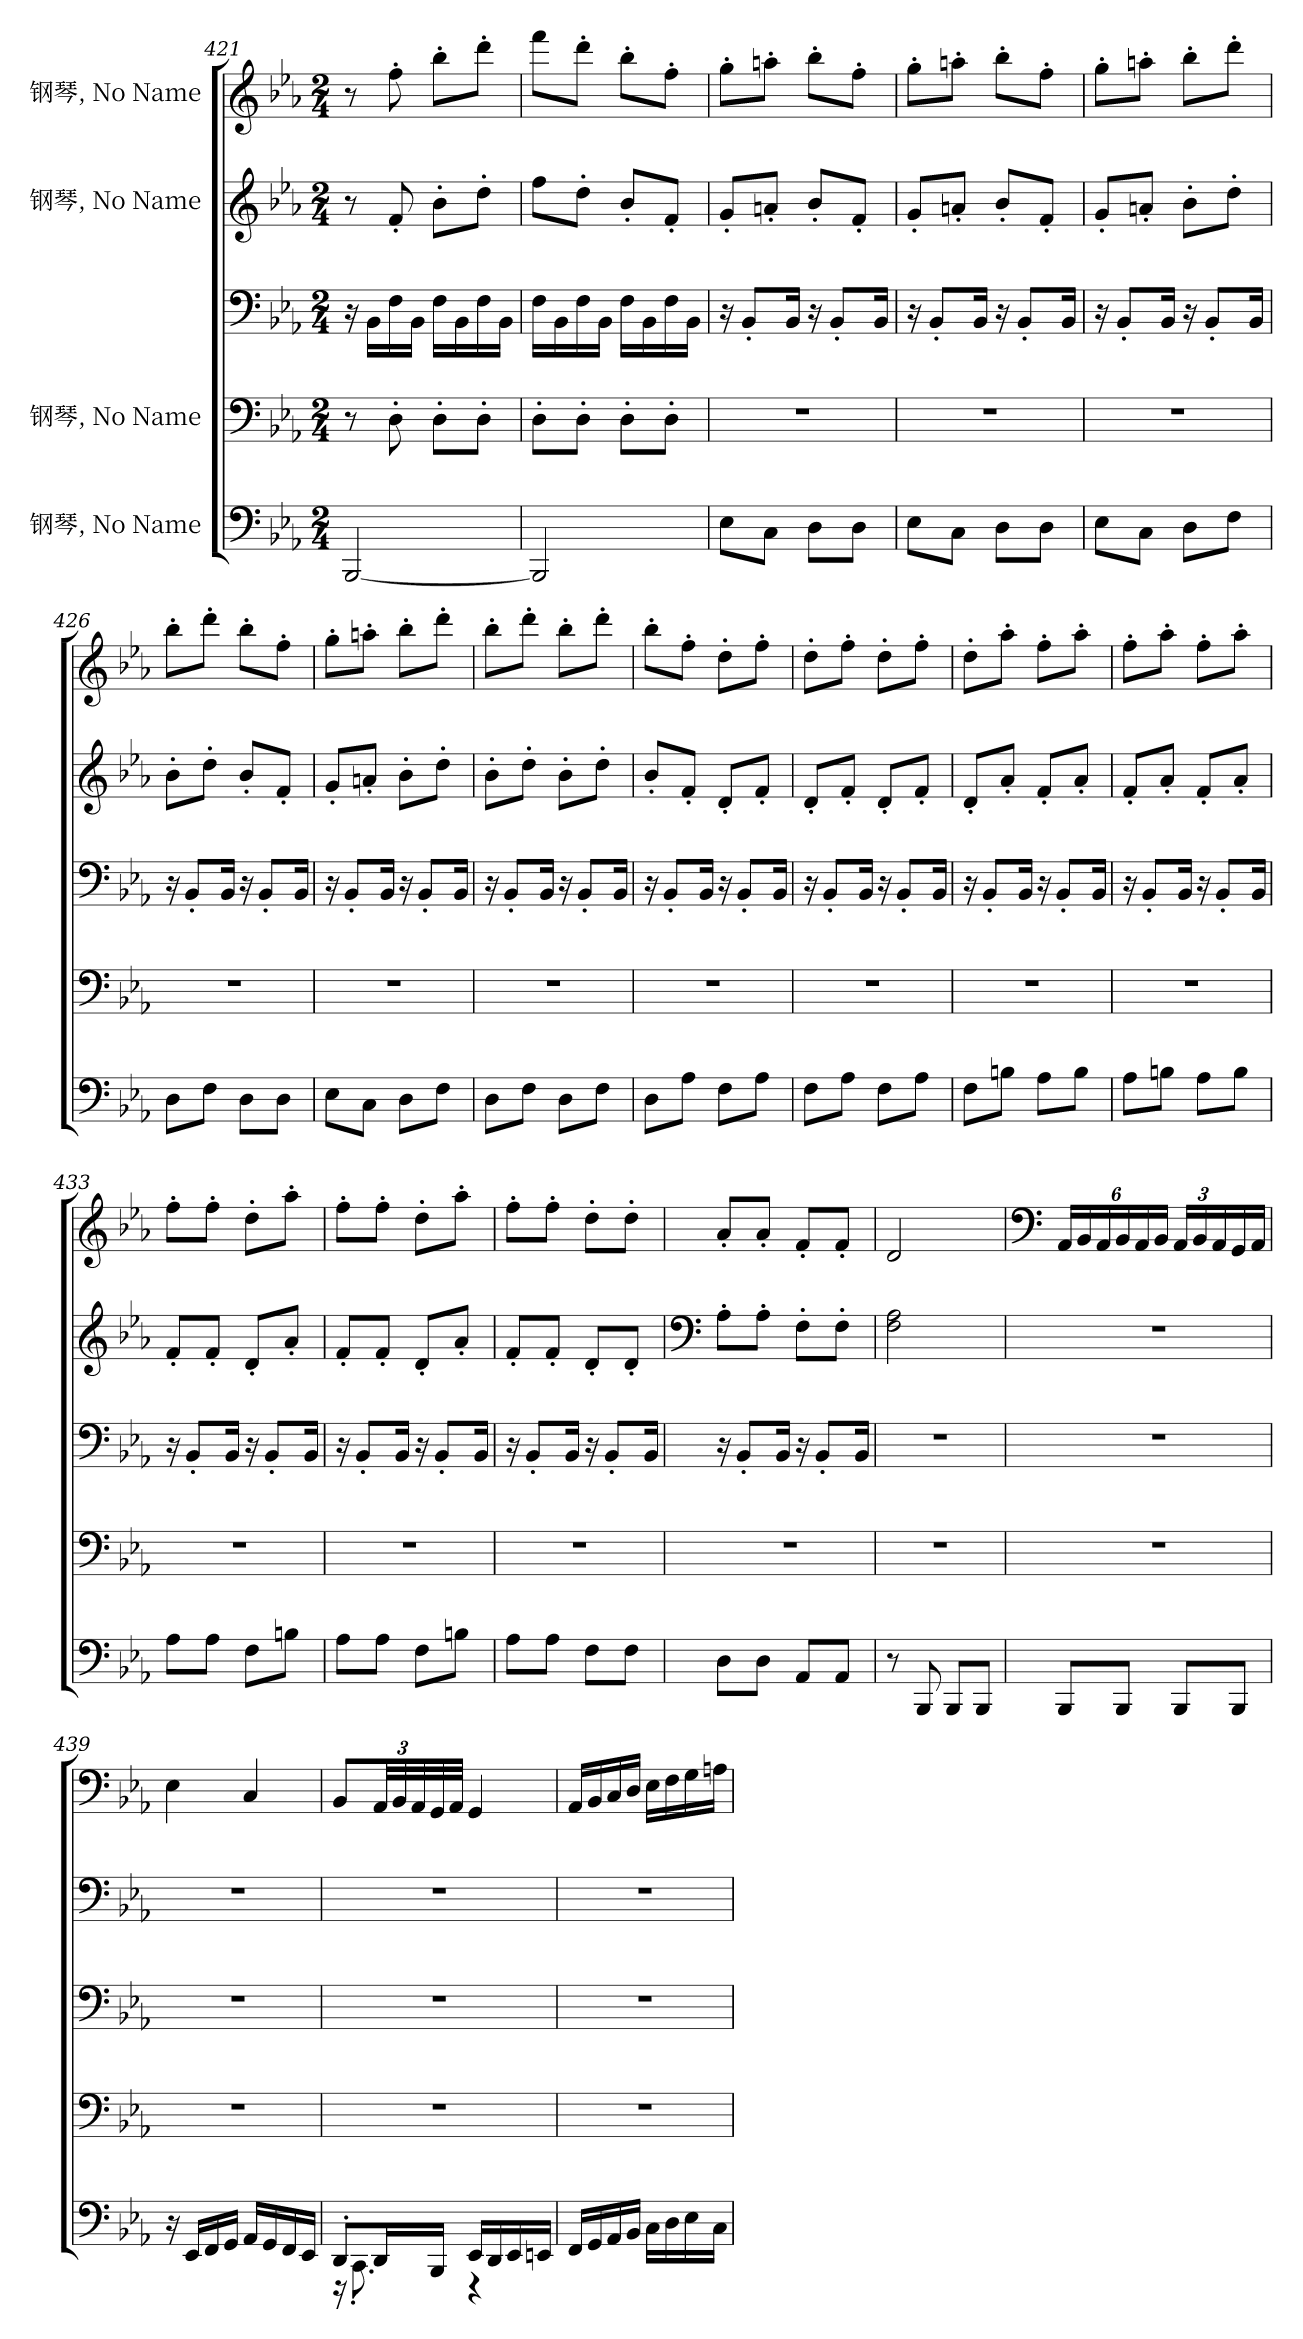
**kern	**kern	**kern	**kern	**kern
*part4	*part3	*part3	*part2	*part1
*staff5	*staff4	*staff3	*staff2	*staff1
*I"钢琴, No Name	*I"钢琴, No Name	*	*I"钢琴, No Name	*I"钢琴, No Name
*clefF4	*clefF4	*clefF4	*clefG2	*clefG2
*k[b-e-a-]	*k[b-e-a-]	*k[b-e-a-]	*k[b-e-a-]	*k[b-e-a-]
*M2/4	*M2/4	*M2/4	*M2/4	*M2/4
=421	=421	=421	=421	=421
[2BBB-/	8r	16r	8r	8r
.	.	16BB-\LL	.	.
.	8D'\	16F\	8f'/	8ff'\
.	.	16BB-\JJ	.	.
.	8D'\L	16F\LL	8b-'\L	8bb-'\L
.	.	16BB-\	.	.
.	8D'\J	16F\	8dd'\J	8ddd'\J
.	.	16BB-\JJ	.	.
=422	=422	=422	=422	=422
2BBB-/]	8D'\L	16F\LL	8ff\L	8fff\L
.	.	16BB-\	.	.
.	8D'\J	16F\	8dd'\J	8ddd'\J
.	.	16BB-\JJ	.	.
.	8D'\L	16F\LL	8b-'/L	8bb-'\L
.	.	16BB-\	.	.
.	8D'\J	16F\	8f'/J	8ff'\J
.	.	16BB-\JJ	.	.
!!LO:PB:g=z
=423	=423	=423	=423	=423
8E-\L	2r	16r	8g'/L	8gg'\L
.	.	8BB-'/L	.	.
8C\J	.	.	8an'/J	8aan'\J
.	.	16BB-/Jk	.	.
8D\L	.	16r	8b-'/L	8bb-'\L
.	.	8BB-'/L	.	.
8D\J	.	.	8f'/J	8ff'\J
.	.	16BB-/Jk	.	.
=424	=424	=424	=424	=424
8E-\L	2r	16r	8g'/L	8gg'\L
.	.	8BB-'/L	.	.
8C\J	.	.	8an'/J	8aan'\J
.	.	16BB-/Jk	.	.
8D\L	.	16r	8b-'/L	8bb-'\L
.	.	8BB-'/L	.	.
8D\J	.	.	8f'/J	8ff'\J
.	.	16BB-/Jk	.	.
=425	=425	=425	=425	=425
8E-\L	2r	16r	8g'/L	8gg'\L
.	.	8BB-'/L	.	.
8C\J	.	.	8an'/J	8aan'\J
.	.	16BB-/Jk	.	.
8D\L	.	16r	8b-'\L	8bb-'\L
.	.	8BB-'/L	.	.
8F\J	.	.	8dd'\J	8ddd'\J
.	.	16BB-/Jk	.	.
=426	=426	=426	=426	=426
8D\L	2r	16r	8b-'\L	8bb-'\L
.	.	8BB-'/L	.	.
8F\J	.	.	8dd'\J	8ddd'\J
.	.	16BB-/Jk	.	.
8D\L	.	16r	8b-'/L	8bb-'\L
.	.	8BB-'/L	.	.
8D\J	.	.	8f'/J	8ff'\J
.	.	16BB-/Jk	.	.
=427	=427	=427	=427	=427
8E-\L	2r	16r	8g'/L	8gg'\L
.	.	8BB-'/L	.	.
8C\J	.	.	8an'/J	8aan'\J
.	.	16BB-/Jk	.	.
8D\L	.	16r	8b-'\L	8bb-'\L
.	.	8BB-'/L	.	.
8F\J	.	.	8dd'\J	8ddd'\J
.	.	16BB-/Jk	.	.
=428	=428	=428	=428	=428
8D\L	2r	16r	8b-'\L	8bb-'\L
.	.	8BB-'/L	.	.
8F\J	.	.	8dd'\J	8ddd'\J
.	.	16BB-/Jk	.	.
8D\L	.	16r	8b-'\L	8bb-'\L
.	.	8BB-'/L	.	.
8F\J	.	.	8dd'\J	8ddd'\J
.	.	16BB-/Jk	.	.
!!LO:LB:g=z
=429	=429	=429	=429	=429
8D\L	2r	16r	8b-'/L	8bb-'\L
.	.	8BB-'/L	.	.
8A-\J	.	.	8f'/J	8ff'\J
.	.	16BB-/Jk	.	.
8F\L	.	16r	8d'/L	8dd'\L
.	.	8BB-'/L	.	.
8A-\J	.	.	8f'/J	8ff'\J
.	.	16BB-/Jk	.	.
=430	=430	=430	=430	=430
8F\L	2r	16r	8d'/L	8dd'\L
.	.	8BB-'/L	.	.
8A-\J	.	.	8f'/J	8ff'\J
.	.	16BB-/Jk	.	.
8F\L	.	16r	8d'/L	8dd'\L
.	.	8BB-'/L	.	.
8A-\J	.	.	8f'/J	8ff'\J
.	.	16BB-/Jk	.	.
=431	=431	=431	=431	=431
8F\L	2r	16r	8d'/L	8dd'\L
.	.	8BB-'/L	.	.
8Bn\J	.	.	8a-'/J	8aa-'\J
.	.	16BB-/Jk	.	.
8A-\L	.	16r	8f'/L	8ff'\L
.	.	8BB-'/L	.	.
8B\J	.	.	8a-'/J	8aa-'\J
.	.	16BB-/Jk	.	.
=432	=432	=432	=432	=432
8A-\L	2r	16r	8f'/L	8ff'\L
.	.	8BB-'/L	.	.
8Bn\J	.	.	8a-'/J	8aa-'\J
.	.	16BB-/Jk	.	.
8A-\L	.	16r	8f'/L	8ff'\L
.	.	8BB-'/L	.	.
8B\J	.	.	8a-'/J	8aa-'\J
.	.	16BB-/Jk	.	.
=433	=433	=433	=433	=433
8A-\L	2r	16r	8f'/L	8ff'\L
.	.	8BB-'/L	.	.
8A-\J	.	.	8f'/J	8ff'\J
.	.	16BB-/Jk	.	.
8F\L	.	16r	8d'/L	8dd'\L
.	.	8BB-'/L	.	.
8Bn\J	.	.	8a-'/J	8aa-'\J
.	.	16BB-/Jk	.	.
=434	=434	=434	=434	=434
8A-\L	2r	16r	8f'/L	8ff'\L
.	.	8BB-'/L	.	.
8A-\J	.	.	8f'/J	8ff'\J
.	.	16BB-/Jk	.	.
8F\L	.	16r	8d'/L	8dd'\L
.	.	8BB-'/L	.	.
8Bn\J	.	.	8a-'/J	8aa-'\J
.	.	16BB-/Jk	.	.
!!LO:PB:g=z
=435	=435	=435	=435	=435
8A-\L	2r	16r	8f'/L	8ff'\L
.	.	8BB-'/L	.	.
8A-\J	.	.	8f'/J	8ff'\J
.	.	16BB-/Jk	.	.
8F\L	.	16r	8d'/L	8dd'\L
.	.	8BB-'/L	.	.
8F\J	.	.	8d'/J	8dd'\J
.	.	16BB-/Jk	.	.
=436	=436	=436	=436	=436
*	*	*	*clefF4	*
8D\L	2r	16r	8A-'\L	8a-'/L
.	.	8BB-'/L	.	.
8D\J	.	.	8A-'\J	8a-'/J
.	.	16BB-/Jk	.	.
8AA-/L	.	16r	8F'\L	8f'/L
.	.	8BB-'/L	.	.
8AA-/J	.	.	8F'\J	8f'/J
.	.	16BB-/Jk	.	.
=437	=437	=437	=437	=437
*	*	*	*	*MM138
8r	2r	2r	2F\ 2A-\	2d/
8BBB-/	.	.	.	.
8BBB-/L	.	.	.	.
8BBB-/J	.	.	.	.
=438	=438	=438	=438	=438
*	*	*	*	*clefF4
*	*	*	*	*Xbrackettup
8BBB-/L	2r	2r	2r	24AA-/LL
.	.	.	.	24BB-/
.	.	.	.	24AA-/
8BBB-/J	.	.	.	24BB-/
.	.	.	.	24AA-/
.	.	.	.	24BB-/JJ
8BBB-/L	.	.	.	24AA-/LL
.	.	.	.	24BB-/
.	.	.	.	24AA-/
*	*	*	*	*MM129
8BBB-/J	.	.	.	16GG/
*	*	*	*	*MM109
.	.	.	.	16AA-/JJ
=439	=439	=439	=439	=439
*	*	*	*	*MM140
16r	2r	2r	2r	4E-\
16EE-/LL	.	.	.	.
16FF/	.	.	.	.
16GG/JJ	.	.	.	.
16AA-/LL	.	.	.	4C/
16GG/	.	.	.	.
16FF/	.	.	.	.
16EE-/JJ	.	.	.	.
!!LO:LB:g=z
=440	=440	=440	=440	=440
*^	*	*	*	*
8DD'/L	16r	2r	2r	2r	8BB-/L
.	8.CC'\	.	.	.	.
16DD/L	.	.	.	.	48AA-/LL
.	.	.	.	.	48BB-/
.	.	.	.	.	48AA-/
16BBB-/JJ	.	.	.	.	32GG/
.	.	.	.	.	32AA-/JJJ
16EE-/LL	4r	.	.	.	4GG/
16DD/	.	.	.	.	.
16EE-/	.	.	.	.	.
16EEn/JJ	.	.	.	.	.
*v	*v	*	*	*	*
=441	=441	=441	=441	=441
*	*	*	*	*MM140
16FF/LL	2r	2r	2r	16AA-/LL
16GG/	.	.	.	16BB-/
16AA-/	.	.	.	16C/
16BB-/JJ	.	.	.	16D/JJ
16C\LL	.	.	.	16E-\LL
16D\	.	.	.	16F\
16E-\	.	.	.	16G\
*	*	*	*	*MM138
16C\JJ	.	.	.	16An\JJ
=	=	=	=	=
*-	*-	*-	*-	*-
